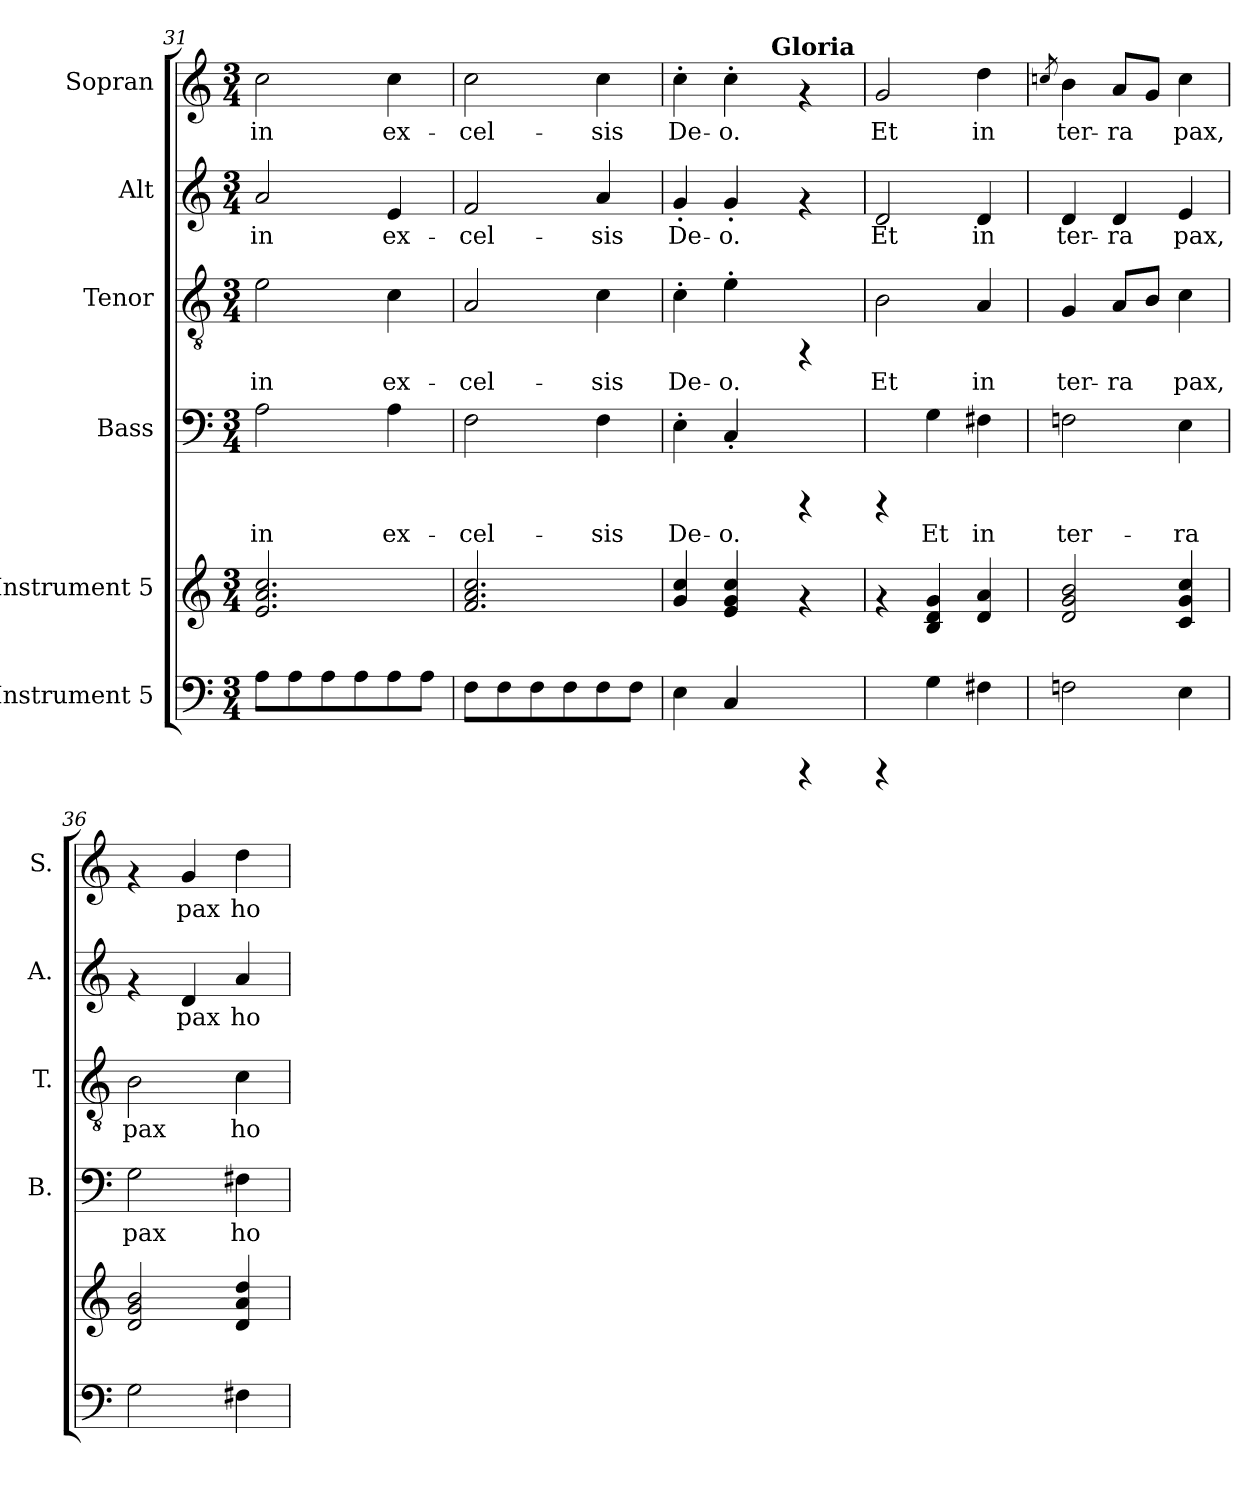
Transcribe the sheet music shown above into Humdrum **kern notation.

**kern	**kern	**kern	**text	**kern	**text	**kern	**text	**kern	**text
*part6	*part5	*part4	*part4	*part3	*part3	*part2	*part2	*part1	*part1
*staff6	*staff5	*staff4	*staff4	*staff3	*staff3	*staff2	*staff2	*staff1	*staff1
*I"Instrument 5	*I"Instrument 5	*I"Bass	*	*I"Tenor	*	*I"Alt	*	*I"Sopran	*
*	*	*I'B.	*	*I'T.	*	*I'A.	*	*I'S.	*
*clefF4	*clefG2	*clefF4	*	*clefGv2	*	*clefG2	*	*clefG2	*
*k[]	*k[]	*k[]	*	*k[]	*	*k[]	*	*k[]	*
*C:	*C:	*C:	*	*C:	*	*C:	*	*C:	*
*M3/4	*M3/4	*M3/4	*	*M3/4	*	*M3/4	*	*M3/4	*
=31	=31	=31	=31	=31	=31	=31	=31	=31	=31
!	!	!	!LO:LY:b:cj	!	!LO:LY:b:cj	!	!LO:LY:b:cj	!	!LO:LY:b:cj
8A\L	2.a/ 2.e/ 2.cc/	2A\	in	2e\	in	2a/	in	2cc\	in
8A\	.	.	.	.	.	.	.	.	.
8A\	.	.	.	.	.	.	.	.	.
8A\	.	.	.	.	.	.	.	.	.
!	!	!	!LO:LY:b:cj	!	!LO:LY:b:cj	!	!LO:LY:b:cj	!	!LO:LY:b:cj
8A\	.	4A\	ex-	4c\	ex-	4e/	ex-	4cc\	ex-
8A\J	.	.	.	.	.	.	.	.	.
=32	=32	=32	=32	=32	=32	=32	=32	=32	=32
!	!	!	!LO:LY:b:cj	!	!LO:LY:b:cj	!	!LO:LY:b:cj	!	!LO:LY:b:cj
8F\L	2.a/ 2.f/ 2.cc/	2F\	-cel-	2A/	-cel-	2f/	-cel-	2cc\	-cel-
8F\	.	.	.	.	.	.	.	.	.
8F\	.	.	.	.	.	.	.	.	.
8F\	.	.	.	.	.	.	.	.	.
!	!	!	!LO:LY:b:cj	!	!LO:LY:b:cj	!	!LO:LY:b:cj	!	!LO:LY:b:cj
8F\	.	4F\	-sis	4c\	-sis	4a/	-sis	4cc\	-sis
8F\J	.	.	.	.	.	.	.	.	.
=33	=33	=33	=33	=33	=33	=33	=33	=33	=33
!	!	!	!LO:LY:b:cj	!	!LO:LY:b:cj	!	!LO:LY:b:cj	!	!LO:LY:b:cj
*	*	*	*	*	*	*	*	*^	*
4E\	4g/ 4cc/	4E'>\	De-	4c'>\	De-	4g'</	De-	4cc'>\	4ryy	De-
!	!	!	!LO:LY:b:cj	!	!LO:LY:b:cj	!	!LO:LY:b:cj	!	!	!LO:LY:b:cj
4C/	4g/ 4e/ 4cc/	4C'</	-o.	4e'>\	-o.	4g'</	-o.	4cc'>\	8ryy	-o.
.	.	.	.	.	.	.	.	.	32ryy	.
!	!	!	!	!	!	!	!	!	!LO:TX:a:B:t=Gloria	!
.	.	.	.	.	.	.	.	.	4ryy	.
4rCCC	4rf	4rCCC	.	4rFF	.	4rf	.	4rf	.	.
.	.	.	.	.	.	.	.	.	16.ryy	.
=34	=34	=34	=34	=34	=34	=34	=34	=34	=34	=34
!	!	!	!	!	!LO:LY:b:cj	!	!LO:LY:b:cj	!	!	!LO:LY:b:cj
*	*	*	*	*	*	*	*	*v	*v	*
4rCCC	4rf	4rCCC	.	2B\	Et	2d/	Et	2g/	Et
!	!	!	!LO:LY:b:cj	!	!	!	!	!	!
4G\	4d/ 4B/ 4g/	4G\	Et	.	.	.	.	.	.
!	!	!	!LO:LY:b:cj	!	!LO:LY:b:cj	!	!LO:LY:b:cj	!	!LO:LY:b:cj
4F#X\	4d/ 4a/	4F#X\	in	4A/	in	4d/	in	4dd\	in
=35	=35	=35	=35	=35	=35	=35	=35	=35	=35
.	.	.	.	.	.	.	.	8qccn/	.
!	!	!	!LO:LY:b:cj	!	!LO:LY:b:cj	!	!LO:LY:b:cj	!	!LO:LY:b:cj
2Fn\	2g/ 2d/ 2b/	2Fn\	ter-	4G/	ter-	4d/	ter-	4b\	ter-
!	!	!	!	!	!LO:LY:b:cj	!	!LO:LY:b:cj	!	!LO:LY:b:cj
.	.	.	.	8A/L	-ra	4d/	-ra	8a/L	-ra
!	!	!	!	!	!LO:LY:b:cj	!	!	!	!LO:LY:b:cj
.	.	.	.	8B/J	.	.	.	8g/J	.
!	!	!	!LO:LY:b:cj	!	!LO:LY:b:cj	!	!LO:LY:b:cj	!	!LO:LY:b:cj
4E\	4g/ 4c/ 4cc/	4E\	-ra	4c\	pax,	4e/	pax,	4cc\	pax,
=36	=36	=36	=36	=36	=36	=36	=36	=36	=36
!	!	!	!LO:LY:b:cj	!	!LO:LY:b:cj	!	!	!	!
2G\	2g/ 2d/ 2b/	2G\	pax	2B\	pax	4rf	.	4rf	.
!	!	!	!	!	!	!	!LO:LY:b:cj	!	!LO:LY:b:cj
.	.	.	.	.	.	4d/	pax	4g/	pax
!	!	!	!LO:LY:b:cj	!	!LO:LY:b:cj	!	!LO:LY:b:cj	!	!LO:LY:b:cj
4F#X\	4a/ 4d/ 4dd/	4F#X\	ho-	4c\	ho-	4a/	ho-	4dd\	ho-
=	=	=	=	=	=	=	=	=	=
*-	*-	*-	*-	*-	*-	*-	*-	*-	*-
